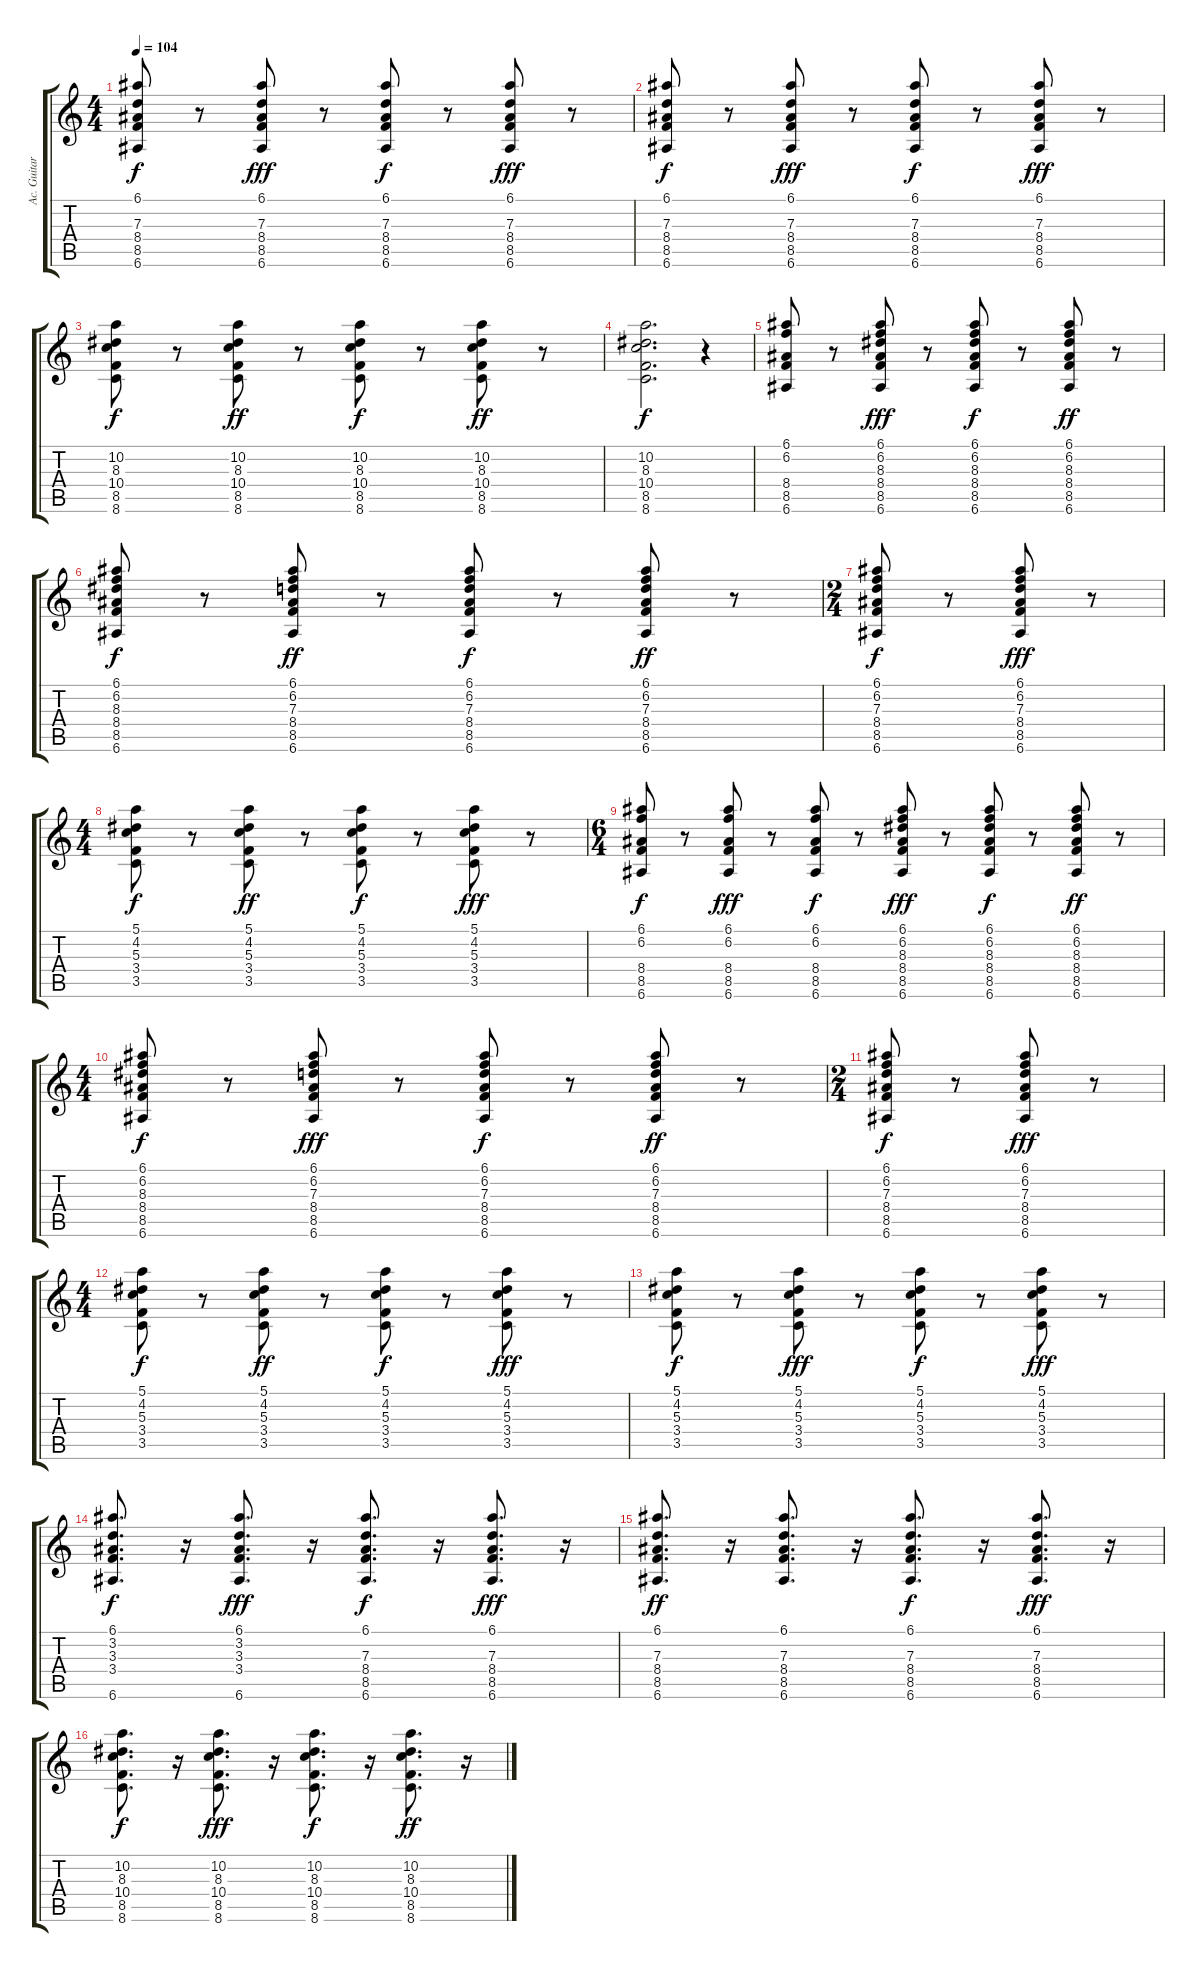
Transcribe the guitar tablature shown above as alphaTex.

\track ("Ac. Guitar" "Ac. Guitar") {instrument acousticguitarsteel}
\staff {score tabs}
\tuning (E4 B3 G3 D3 A2 E2) {hide}
\ts (4 4)
\tempo 104
\clef g2
\ks c
(6.1 7.3 8.4 8.5 6.6).8{dy f} r.8 (6.1 7.3 8.4 8.5 6.6).8{dy fff} r.8 (6.1 7.3 8.4 8.5 6.6).8{dy f} r.8 (6.1 7.3 8.4 8.5 6.6).8{dy fff} r.8 |
(6.1 7.3 8.4 8.5 6.6).8{dy f} r.8 (6.1 7.3 8.4 8.5 6.6).8{dy fff} r.8 (6.1 7.3 8.4 8.5 6.6).8{dy f} r.8 (6.1 7.3 8.4 8.5 6.6).8{dy fff} r.8 |
(10.2 8.3 10.4 8.5 8.6).8{dy f} r.8 (10.2 8.3 10.4 8.5 8.6).8{dy ff} r.8 (10.2 8.3 10.4 8.5 8.6).8{dy f} r.8 (10.2 8.3 10.4 8.5 8.6).8{dy ff} r.8 |
(10.2 8.3 10.4 8.5 8.6).2{d dy f} r.4 |
(6.1 6.2 8.4 8.5 6.6).8 r.8 (6.1 6.2 8.3 8.4 8.5 6.6).8{dy fff} r.8 (6.1 6.2 8.3 8.4 8.5 6.6).8{dy f} r.8 (6.1 6.2 8.3 8.4 8.5 6.6).8{dy ff} r.8 |
(6.1 6.2 8.3 8.4 8.5 6.6).8{dy f} r.8 (6.1 6.2 7.3 8.4 8.5 6.6).8{dy ff} r.8 (6.1 6.2 7.3 8.4 8.5 6.6).8{dy f} r.8 (6.1 6.2 7.3 8.4 8.5 6.6).8{dy ff} r.8 |
\ts (2 4)
(6.1 6.2 7.3 8.4 8.5 6.6).8{dy f} r.8 (6.1 6.2 7.3 8.4 8.5 6.6).8{dy fff} r.8 |
\ts (4 4)
(5.1 4.2 5.3 3.4 3.5).8{dy f} r.8 (5.1 4.2 5.3 3.4 3.5).8{dy ff} r.8 (5.1 4.2 5.3 3.4 3.5).8{dy f} r.8 (5.1 4.2 5.3 3.4 3.5).8{dy fff} r.8 |
\ts (6 4)
(6.1 6.2 8.4 8.5 6.6).8{dy f} r.8 (6.1 6.2 8.4 8.5 6.6).8{dy fff} r.8 (6.1 6.2 8.4 8.5 6.6).8{dy f} r.8 (6.1 6.2 8.3 8.4 8.5 6.6).8{dy fff} r.8 (6.1 6.2 8.3 8.4 8.5 6.6).8{dy f} r.8 (6.1 6.2 8.3 8.4 8.5 6.6).8{dy ff} r.8 |
\ts (4 4)
(6.1 6.2 8.3 8.4 8.5 6.6).8{dy f} r.8 (6.1 6.2 7.3 8.4 8.5 6.6).8{dy fff} r.8 (6.1 6.2 7.3 8.4 8.5 6.6).8{dy f} r.8 (6.1 6.2 7.3 8.4 8.5 6.6).8{dy ff} r.8 |
\ts (2 4)
(6.1 6.2 7.3 8.4 8.5 6.6).8{dy f} r.8 (6.1 6.2 7.3 8.4 8.5 6.6).8{dy fff} r.8 |
\ts (4 4)
(5.1 4.2 5.3 3.4 3.5).8{dy f} r.8 (5.1 4.2 5.3 3.4 3.5).8{dy ff} r.8 (5.1 4.2 5.3 3.4 3.5).8{dy f} r.8 (5.1 4.2 5.3 3.4 3.5).8{dy fff} r.8 |
(5.1 4.2 5.3 3.4 3.5).8{dy f} r.8 (5.1 4.2 5.3 3.4 3.5).8{dy fff} r.8 (5.1 4.2 5.3 3.4 3.5).8{dy f} r.8 (5.1 4.2 5.3 3.4 3.5).8{dy fff} r.8 |
(6.1 3.2 3.3 3.4 6.6).8{d dy f} r.16 (6.1 3.2 3.3 3.4 6.6).8{d dy fff} r.16 (6.1 7.3 8.4 8.5 6.6).8{d dy f} r.16 (6.1 7.3 8.4 8.5 6.6).8{d dy fff} r.16 |
(6.1 7.3 8.4 8.5 6.6).8{d dy ff} r.16 (6.1 7.3 8.4 8.5 6.6).8{d} r.16 (6.1 7.3 8.4 8.5 6.6).8{d dy f} r.16 (6.1 7.3 8.4 8.5 6.6).8{d dy fff} r.16 |
(10.2 8.3 10.4 8.5 8.6).8{d dy f} r.16 (10.2 8.3 10.4 8.5 8.6).8{d dy fff} r.16 (10.2 8.3 10.4 8.5 8.6).8{d dy f} r.16 (10.2 8.3 10.4 8.5 8.6).8{d dy ff} r.16
